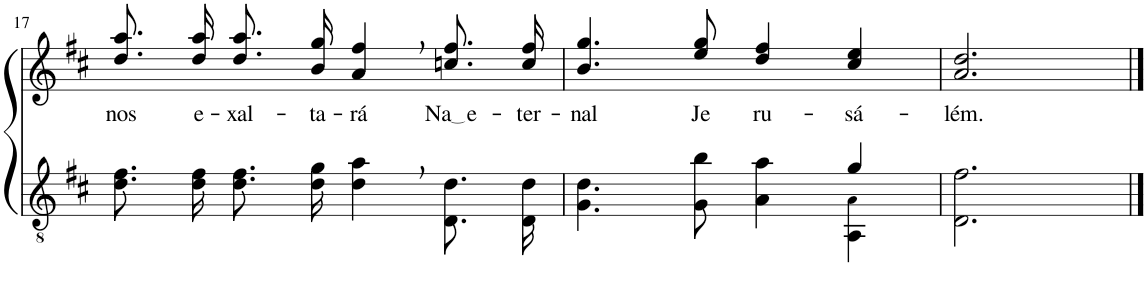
**kern	**kern	**text
*part2	*part1	*part1
*staff2	*staff1	*staff1
*I"Parte III e IV	*I"Parte I e II	*
!!LO:PB:g=z
*clefGv2	*clefG2	*
*Trd4c7	*Trd4c7	*
*k[f#c#]	*k[f#c#]	*
*M4/4	*M4/4	*
=17	=17	=17
!	!	!LO:LY:b
8.d\ 8.f#\L	8.dd\ 8.aa\L	nos
!	!	!LO:LY:b
16d\ 16f#\Jk	16dd\ 16aa\Jk	e-
!	!	!LO:LY:b
8.d\ 8.f#\L	8.dd\ 8.aa\L	-xal-
!	!	!LO:LY:b
16d\ 16g\Jk	16b\ 16gg\Jk	-ta-
!	!	!LO:LY:b
4d\, 4a\,	4a/, 4ff#/,	-rá
!	!	!LO:LY:b
8.D/ 8.d/L	8.ccn\ 8.ff#\L	Na e
!	!	!LO:LY:b
16D/ 16d/Jk	16cc\ 16ff#\Jk	-ter-
=18	=18	=18
*^	*	*
!	!	!	!LO:LY:b
2.ryy	4.G\ 4.d\	4.b/ 4.gg/	-nal
!	!	!	!LO:LY:b
.	8G\ 8b\	8ee/ 8gg/	Je
!	!	!	!LO:LY:b
.	4A\ 4a\	4dd/ 4ff#/	ru-
!	!	!	!LO:LY:b
4g/	4AA\ 4A!\	4cc#/ 4ee/	-sá-
=19	=19	=19	=19
!	!	!	!LO:LY:b
*v	*v	*	*
2.D\ 2.f#\	2.a/ 2.dd/	-lém.
==	==	==
*-	*-	*-
